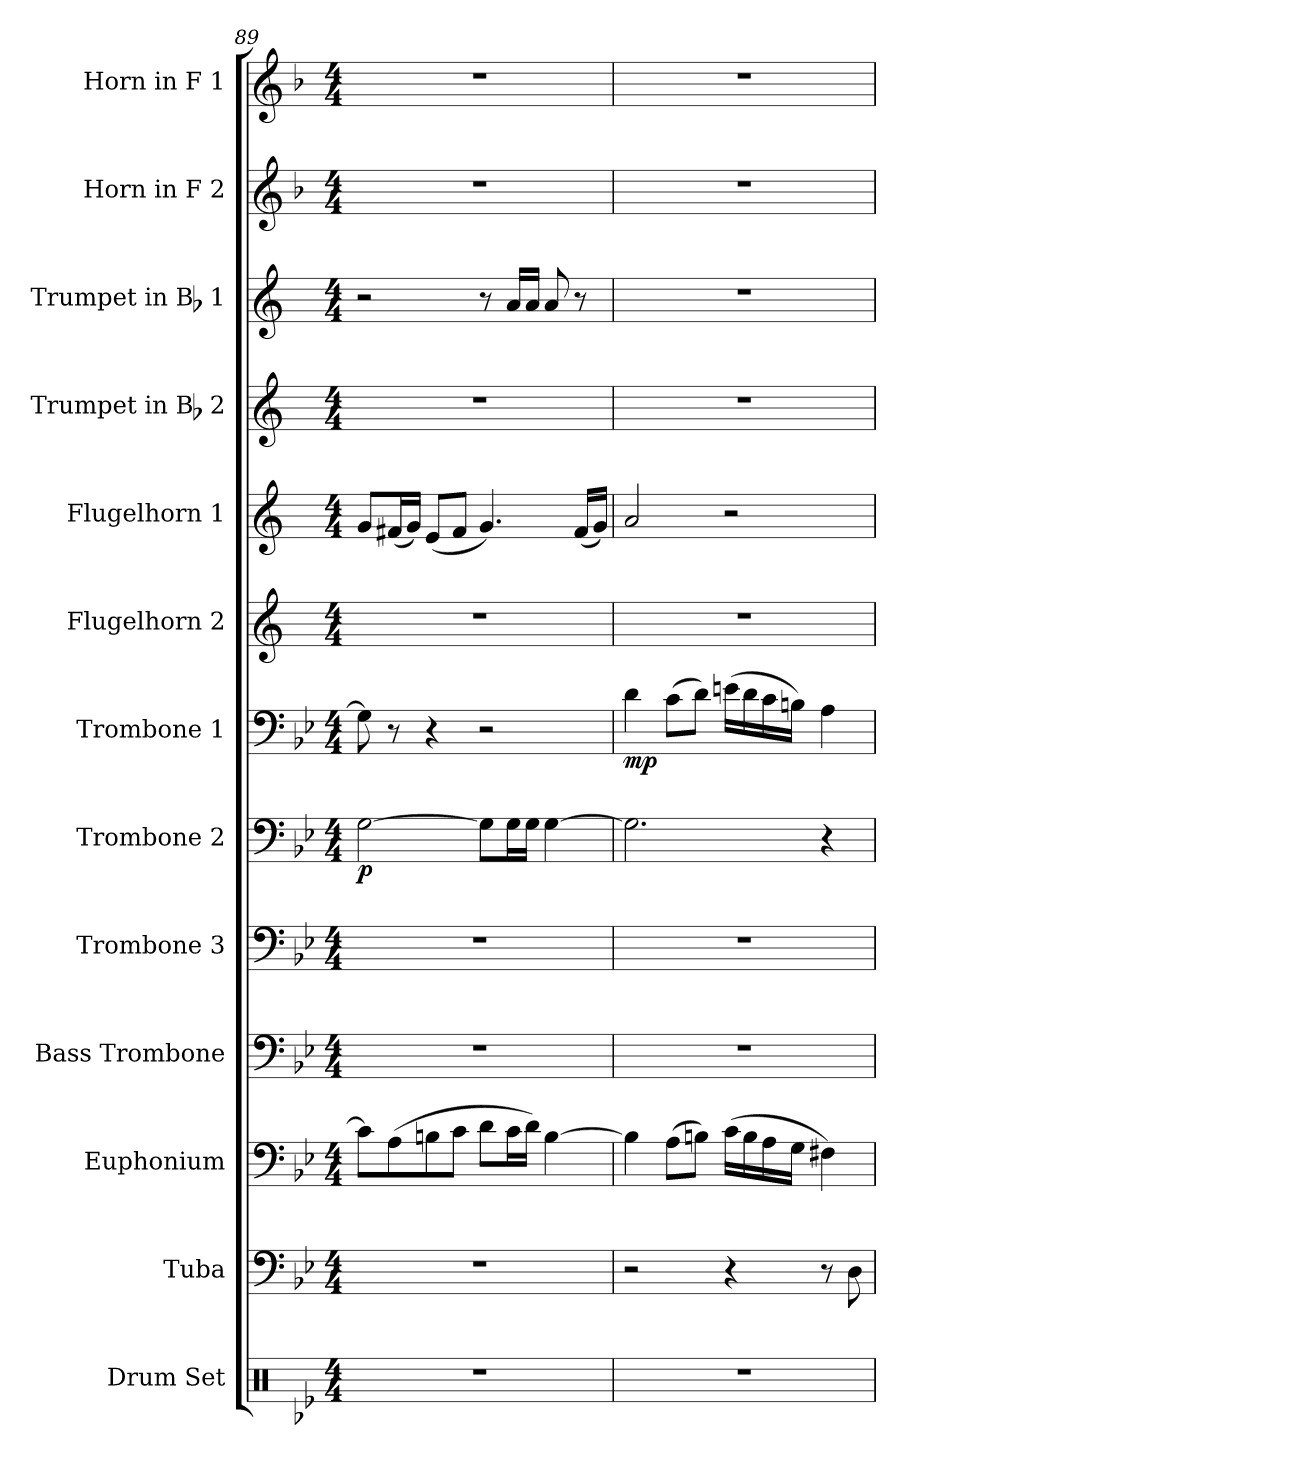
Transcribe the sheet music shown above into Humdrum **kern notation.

**kern	**kern	**kern	**kern	**kern	**kern	**dynam	**kern	**dynam	**kern	**kern	**kern	**kern	**kern	**kern
*part13	*part12	*part11	*part10	*part9	*part8	*part8	*part7	*part7	*part6	*part5	*part4	*part3	*part2	*part1
*staff13	*staff12	*staff11	*staff10	*staff9	*staff8	*staff8	*staff7	*staff7	*staff6	*staff5	*staff4	*staff3	*staff2	*staff1
*I"Drum Set	*I"Tuba	*I"Euphonium	*I"Bass Trombone	*I"Trombone 3	*I"Trombone 2	*	*I"Trombone 1	*	*I"Flugelhorn 2	*I"Flugelhorn 1	*I"Trumpet in Bb 2	*I"Trumpet in Bb 1	*I"Horn in F 2	*I"Horn in F 1
*I'D. S.	*I'Tuba	*I'Euph.	*I'B. Tbn.	*I'Tbn. 3	*I'Tbn. 2	*	*I'Tbn. 1	*	*I'Flghn. 2	*I'Flghn. 1	*	*	*I'Hn. 2	*I'Hn. 1
!!LO:PB:g=z
*clefX	*clefF4	*clefF4	*clefF4	*clefF4	*clefF4	*	*clefF4	*	*clefG2	*clefG2	*clefG2	*clefG2	*clefG2	*clefG2
*	*	*	*	*	*	*	*	*	*ITrd1c2	*ITrd1c2	*ITrd1c2	*ITrd1c2	*ITrd4c7	*ITrd4c7
*k[b-e-]	*k[b-e-]	*k[b-e-]	*k[b-e-]	*k[b-e-]	*k[b-e-]	*	*k[b-e-]	*	*k[b-e-]	*k[b-e-]	*k[b-e-]	*k[b-e-]	*k[b-e-]	*k[b-e-]
*B-:	*B-:	*B-:	*B-:	*B-:	*B-:	*	*B-:	*	*	*	*	*	*B-:	*B-:
*M4/4	*M4/4	*M4/4	*M4/4	*M4/4	*M4/4	*	*M4/4	*	*M4/4	*M4/4	*M4/4	*M4/4	*M4/4	*M4/4
=89	=89	=89	=89	=89	=89	=89	=89	=89	=89	=89	=89	=89	=89	=89
!	!	!	!	!	!	!LO:DY:b	!	!	!	!	!	!	!	!
1r	1r	8c\L]	1r	1r	[2G\	p	8G\]	.	1r	8f/L	1r	2r	1r	1r
.	.	(>8A\	.	.	.	.	8r	.	.	(<16en/L	.	.	.	.
.	.	.	.	.	.	.	.	.	.	16f/JJ)	.	.	.	.
.	.	8Bn\	.	.	.	.	4r	.	.	(<8d/L	.	.	.	.
.	.	8c\J	.	.	.	.	.	.	.	8e/J	.	.	.	.
.	.	8d\L	.	.	8G\L]	.	2r	.	.	4.f/)	.	8r	.	.
.	.	16c\L	.	.	16G\L	.	.	.	.	.	.	16g/LL	.	.
.	.	16d\JJ)	.	.	16G\JJ	.	.	.	.	.	.	16g/JJ	.	.
.	.	[4B\	.	.	[4G\	.	.	.	.	.	.	8g/	.	.
.	.	.	.	.	.	.	.	.	.	(<16e/LL	.	8r	.	.
.	.	.	.	.	.	.	.	.	.	16f/JJ)	.	.	.	.
=90	=90	=90	=90	=90	=90	=90	=90	=90	=90	=90	=90	=90	=90	=90
!	!	!	!	!	!	!	!	!LO:DY:b	!	!	!	!	!	!
1r	2r	4B\]	1r	1r	2.G\]	.	4d\	mp	1r	2g/	1r	1r	1r	1r
.	.	(>8A\L	.	.	.	.	(>8c\L	.	.	.	.	.	.	.
.	.	8Bn\J)	.	.	.	.	8d\J)	.	.	.	.	.	.	.
.	4r	(>16c\LL	.	.	.	.	(>16en\LL	.	.	2r	.	.	.	.
.	.	16B\	.	.	.	.	16d\	.	.	.	.	.	.	.
.	.	16A\	.	.	.	.	16c\	.	.	.	.	.	.	.
.	.	16G\JJ	.	.	.	.	16Bn\JJ)	.	.	.	.	.	.	.
.	8r	4F#X\)	.	.	4r	.	4A\	.	.	.	.	.	.	.
.	8D\	.	.	.	.	.	.	.	.	.	.	.	.	.
=	=	=	=	=	=	=	=	=	=	=	=	=	=	=
*-	*-	*-	*-	*-	*-	*-	*-	*-	*-	*-	*-	*-	*-	*-
